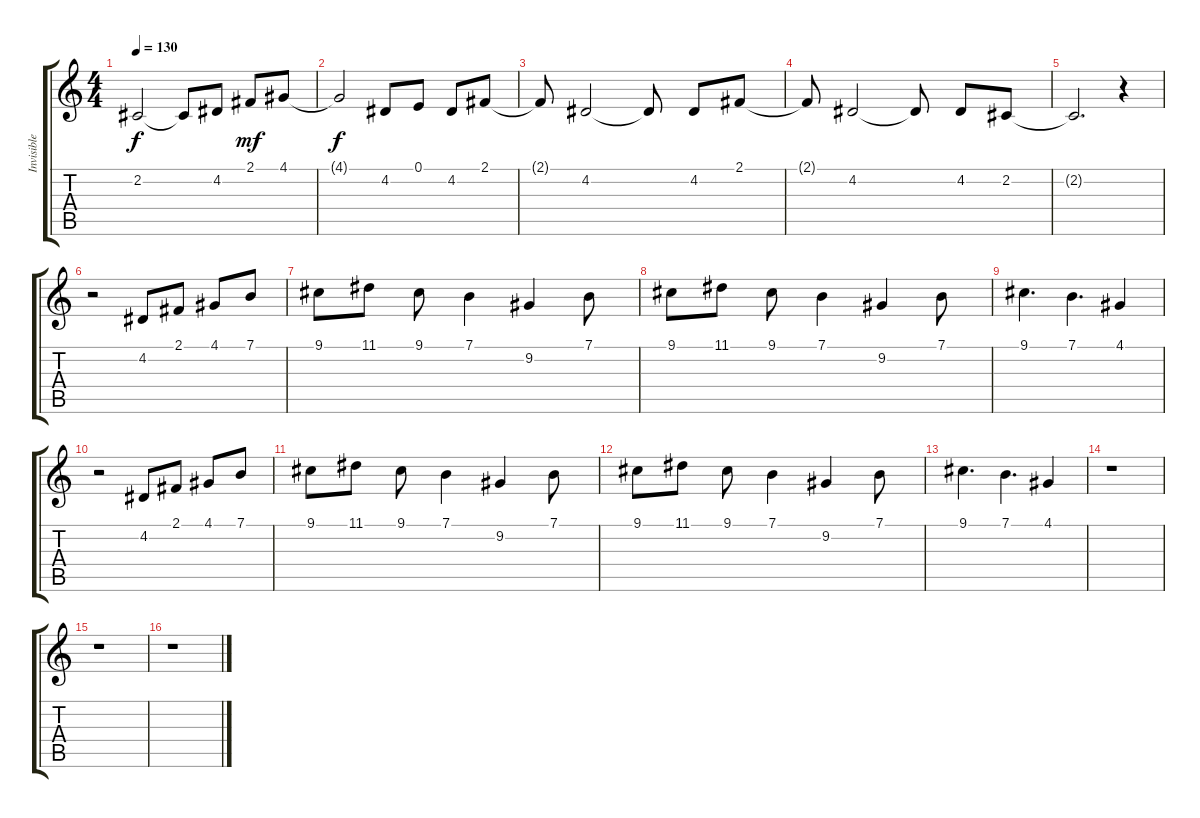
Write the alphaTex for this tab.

\track ("Invisible Man" "Invisible ") {instrument cello}
\staff {score tabs}
\tuning (E4 B3 G3 D3 A2 E2) {hide}
\ts (4 4)
\tempo 130
\clef g2
\ks c
2.2{t}.2{dy f} 2.2{t}.8 4.2.8 2.1.8{dy mf} 4.1.8 |
4.1{t}.2{dy f} 4.2.8 0.1.8 4.2.8 2.1.8 |
2.1{t}.8 4.2.2 4.2{t}.8 4.2.8 2.1.8 |
2.1{t}.8 4.2.2 4.2{t}.8 4.2.8 2.2.8 |
2.2{t}.2{d} r.4 |
r.2 4.2.8 2.1.8 4.1.8 7.1.8 |
9.1.8 11.1.8 9.1.8 7.1.4 9.2.4 7.1.8 |
9.1.8 11.1.8 9.1.8 7.1.4 9.2.4 7.1.8 |
9.1.4{d} 7.1.4{d} 4.1.4 |
r.2 4.2.8 2.1.8 4.1.8 7.1.8 |
9.1.8 11.1.8 9.1.8 7.1.4 9.2.4 7.1.8 |
9.1.8 11.1.8 9.1.8 7.1.4 9.2.4 7.1.8 |
9.1.4{d} 7.1.4{d} 4.1.4 |
r.1 |
r.1 |
r.1
